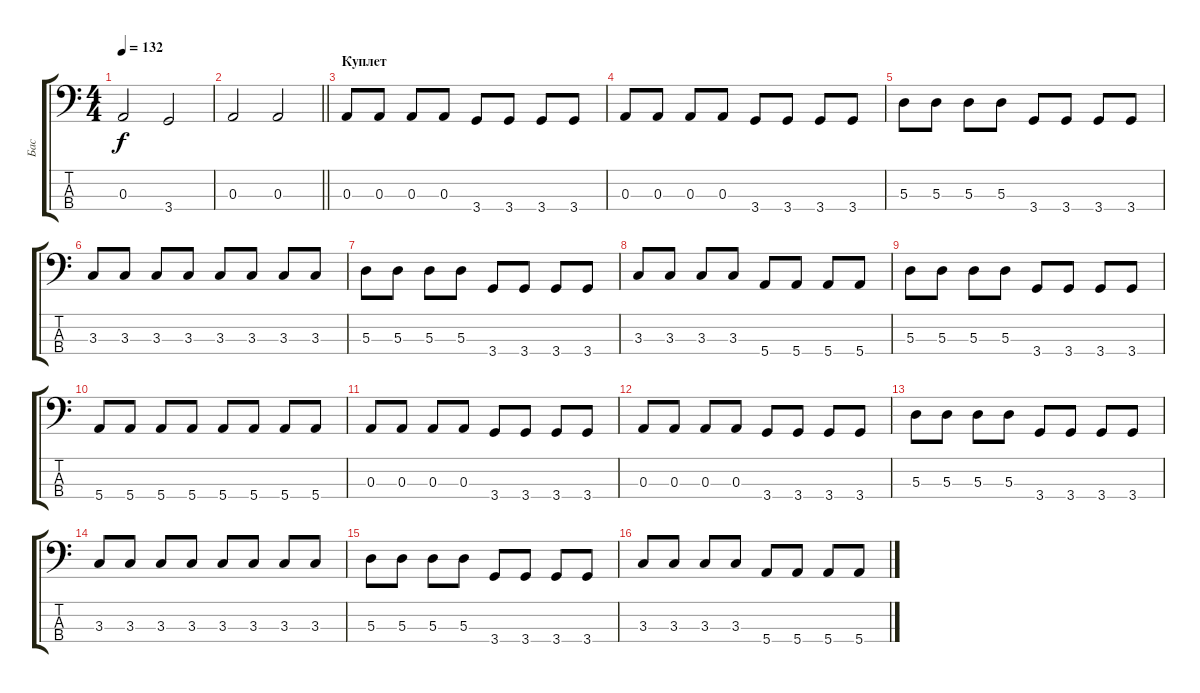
\track ("Бас" "Бас") {instrument electricbassfinger}
\staff {score tabs}
\tuning (G2 D2 A1 E1) {hide}
\ts (4 4)
\tempo 132
\clef f4
\ks c
0.3.2{dy f} 3.4.2 |
\barLineRight lightlight
0.3.2 0.3.2 |
\section ("" "Куплет")
0.3.8 0.3.8 0.3.8 0.3.8 3.4.8 3.4.8 3.4.8 3.4.8 |
0.3.8 0.3.8 0.3.8 0.3.8 3.4.8 3.4.8 3.4.8 3.4.8 |
5.3.8 5.3.8 5.3.8 5.3.8 3.4.8 3.4.8 3.4.8 3.4.8 |
3.3.8 3.3.8 3.3.8 3.3.8 3.3.8 3.3.8 3.3.8 3.3.8 |
5.3.8 5.3.8 5.3.8 5.3.8 3.4.8 3.4.8 3.4.8 3.4.8 |
3.3.8 3.3.8 3.3.8 3.3.8 5.4.8 5.4.8 5.4.8 5.4.8 |
5.3.8 5.3.8 5.3.8 5.3.8 3.4.8 3.4.8 3.4.8 3.4.8 |
5.4.8 5.4.8 5.4.8 5.4.8 5.4.8 5.4.8 5.4.8 5.4.8 |
0.3.8 0.3.8 0.3.8 0.3.8 3.4.8 3.4.8 3.4.8 3.4.8 |
0.3.8 0.3.8 0.3.8 0.3.8 3.4.8 3.4.8 3.4.8 3.4.8 |
5.3.8 5.3.8 5.3.8 5.3.8 3.4.8 3.4.8 3.4.8 3.4.8 |
3.3.8 3.3.8 3.3.8 3.3.8 3.3.8 3.3.8 3.3.8 3.3.8 |
5.3.8 5.3.8 5.3.8 5.3.8 3.4.8 3.4.8 3.4.8 3.4.8 |
3.3.8 3.3.8 3.3.8 3.3.8 5.4.8 5.4.8 5.4.8 5.4.8
